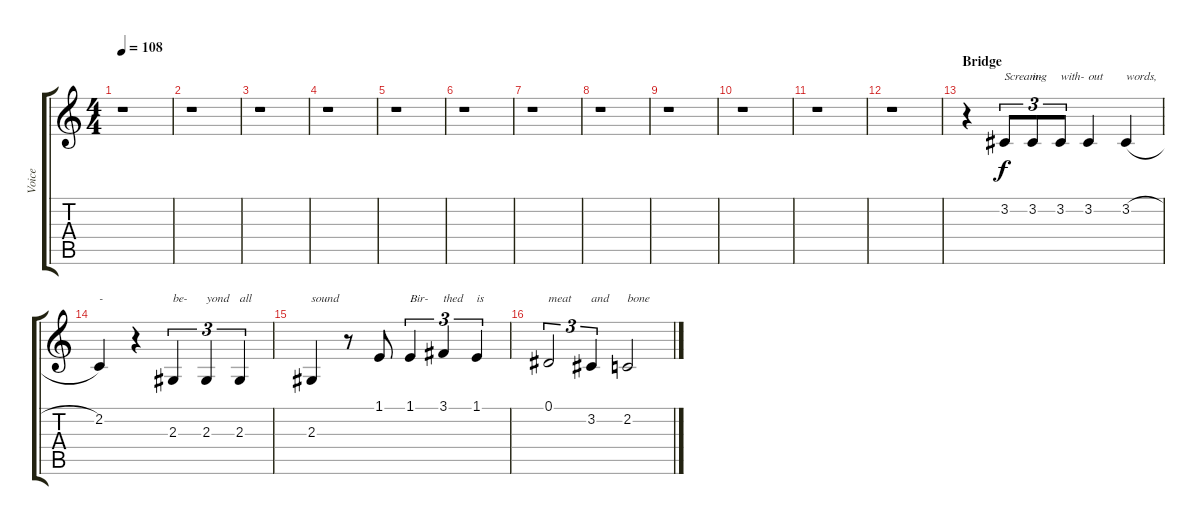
\track ("Voice" "Voice") {instrument lead6voice}
\staff {score tabs}
\tuning (Eb4 Bb3 Gb3 Db3 Ab2 Db2) {hide}
\ts (4 4)
\tempo 108
\clef g2
\ks c
r.1{dy f} |
r.1 |
r.1 |
r.1 |
r.1 |
r.1 |
r.1 |
r.1 |
r.1 |
r.1 |
r.1 |
r.1 |
\section ("" "Bridge")
r.4 3.2.8{tu (3 2) txt "Scream-"} 3.2.8{tu (3 2) txt "ing"} 3.2.8{tu (3 2) txt "with-"} 3.2.4{txt "out"} 3.2{h}.4{txt "words,"} |
2.2.4{txt "-"} r.4 2.3.4{tu (3 2) txt "be-"} 2.3.4{tu (3 2) txt "yond"} 2.3.4{tu (3 2) txt "all"} |
2.3.4{txt "sound"} r.8 1.1.8 1.1.4{tu (3 2) txt "Bir-"} 3.1.4{tu (3 2) txt "thed"} 1.1.4{tu (3 2) txt "is"} |
0.1.2{tu (3 2) txt "meat"} 3.2.4{tu (3 2) txt "and"} 2.2.2{txt "bone"}
